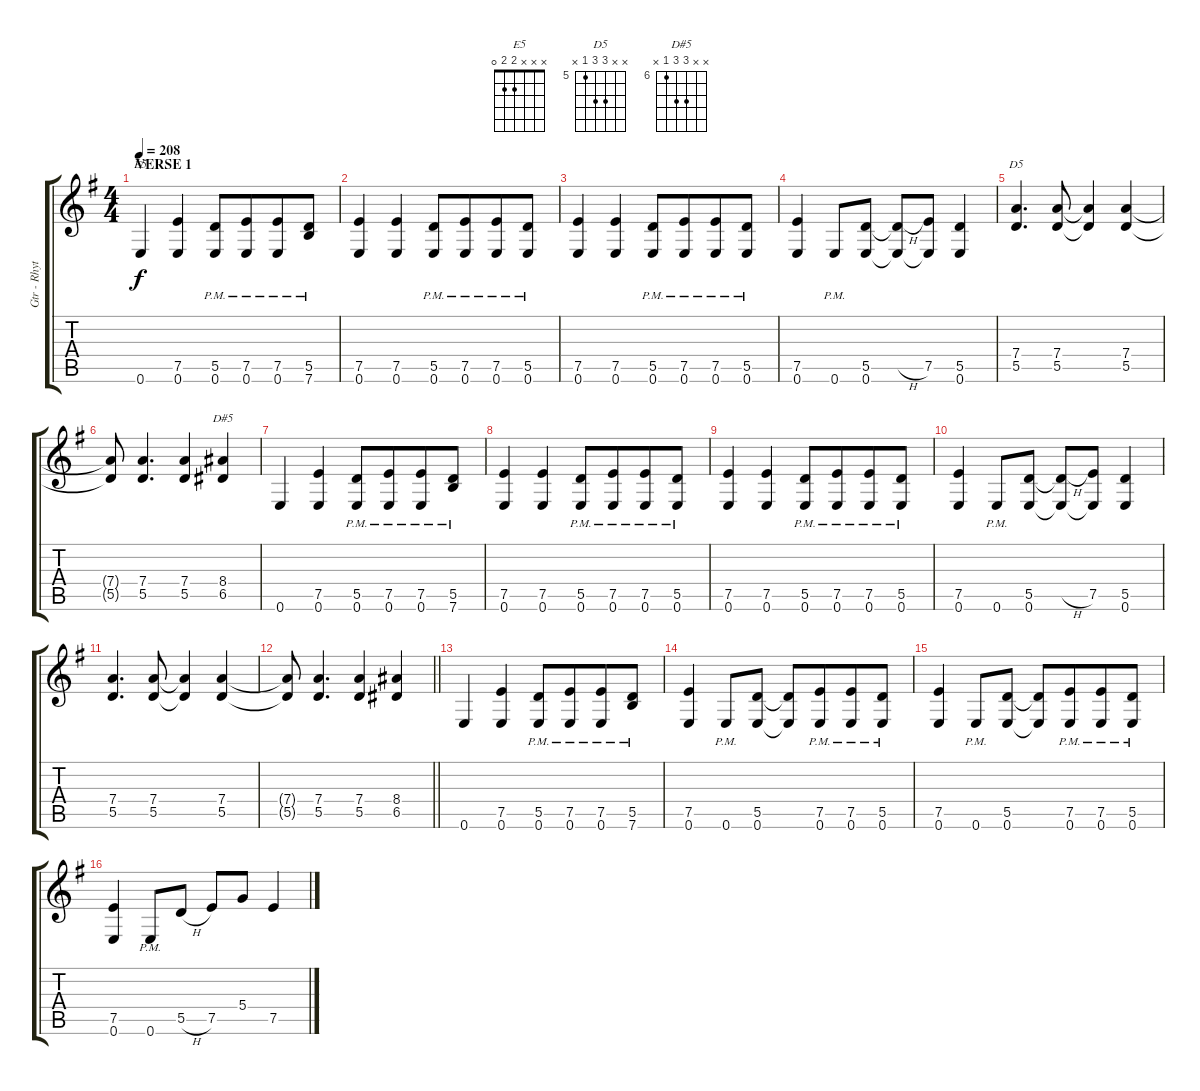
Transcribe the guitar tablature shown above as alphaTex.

\track ("Gtr - Rhythm 1" "Gtr - Rhyt") {instrument overdrivenguitar}
\staff {score tabs}
\tuning (E4 B3 G3 D3 A2 E2) {hide}
\chord ("E5" x x x 2 2 0)
\chord ("D5" x x 7 7 5 x) {firstfret 5}
\chord ("D#5" x x 8 8 6 x) {firstfret 6}
\ts (4 4)
\section ("" "VERSE 1")
\tempo 208
\clef g2
\ks eminor
0.6.4{ch "E5" dy f} (7.5 0.6).4 (5.5{pm} 0.6{pm}).8 (7.5{pm} 0.6{pm}).8{beam merge} (7.5{pm} 0.6{pm}).8 (5.5{pm} 7.6{pm}).8 |
(7.5 0.6).4 (7.5 0.6).4 (5.5{pm} 0.6{pm}).8 (7.5{pm} 0.6{pm}).8{beam merge} (7.5{pm} 0.6{pm}).8 (5.5{pm} 0.6{pm}).8 |
(7.5 0.6).4 (7.5 0.6).4 (5.5{pm} 0.6{pm}).8 (7.5{pm} 0.6{pm}).8{beam merge} (7.5{pm} 0.6{pm}).8 (5.5{pm} 0.6{pm}).8 |
(7.5 0.6).4 0.6{pm}.8 (5.5 0.6).8 (5.5{h t} 0.6{t}).8 (7.5 0.6{t}).8{beam merge} (5.5 0.6).4 |
(7.4 5.5).4{d ch "D5"} (7.4 5.5).8 (7.4{t} 5.5{t}).4 (7.4 5.5).4 |
(7.4{t} 5.5{t}).8 (7.4 5.5).4{d} (7.4 5.5).4 (8.4 6.5).4{ch "D#5"} |
0.6.4 (7.5 0.6).4 (5.5{pm} 0.6{pm}).8 (7.5{pm} 0.6{pm}).8{beam merge} (7.5{pm} 0.6{pm}).8 (5.5{pm} 7.6{pm}).8 |
(7.5 0.6).4 (7.5 0.6).4 (5.5{pm} 0.6{pm}).8 (7.5{pm} 0.6{pm}).8{beam merge} (7.5{pm} 0.6{pm}).8 (5.5{pm} 0.6{pm}).8 |
(7.5 0.6).4 (7.5 0.6).4 (5.5{pm} 0.6{pm}).8 (7.5{pm} 0.6{pm}).8{beam merge} (7.5{pm} 0.6{pm}).8 (5.5{pm} 0.6{pm}).8 |
(7.5 0.6).4 0.6{pm}.8 (5.5 0.6).8 (5.5{h t} 0.6{t}).8 (7.5 0.6{t}).8{beam merge} (5.5 0.6).4 |
(7.4 5.5).4{d} (7.4 5.5).8 (7.4{t} 5.5{t}).4 (7.4 5.5).4 |
\barLineRight lightlight
(7.4{t} 5.5{t}).8 (7.4 5.5).4{d} (7.4 5.5).4 (8.4 6.5).4 |
0.6.4 (7.5 0.6).4 (5.5{pm} 0.6{pm}).8 (7.5{pm} 0.6{pm}).8{beam merge} (7.5{pm} 0.6{pm}).8 (5.5{pm} 7.6{pm}).8 |
(7.5 0.6).4 0.6{pm}.8 (5.5 0.6).8 (5.5{t} 0.6{t}).8 (7.5{pm} 0.6{pm}).8{beam merge} (7.5{pm} 0.6{pm}).8 (5.5{pm} 0.6{pm}).8 |
(7.5 0.6).4 0.6{pm}.8 (5.5 0.6).8 (5.5{t} 0.6{t}).8 (7.5{pm} 0.6{pm}).8{beam merge} (7.5{pm} 0.6{pm}).8 (5.5{pm} 0.6{pm}).8 |
(7.5 0.6).4 0.6{pm}.8 5.5{h}.8 7.5.8 5.4.8{beam merge} 7.5.4
